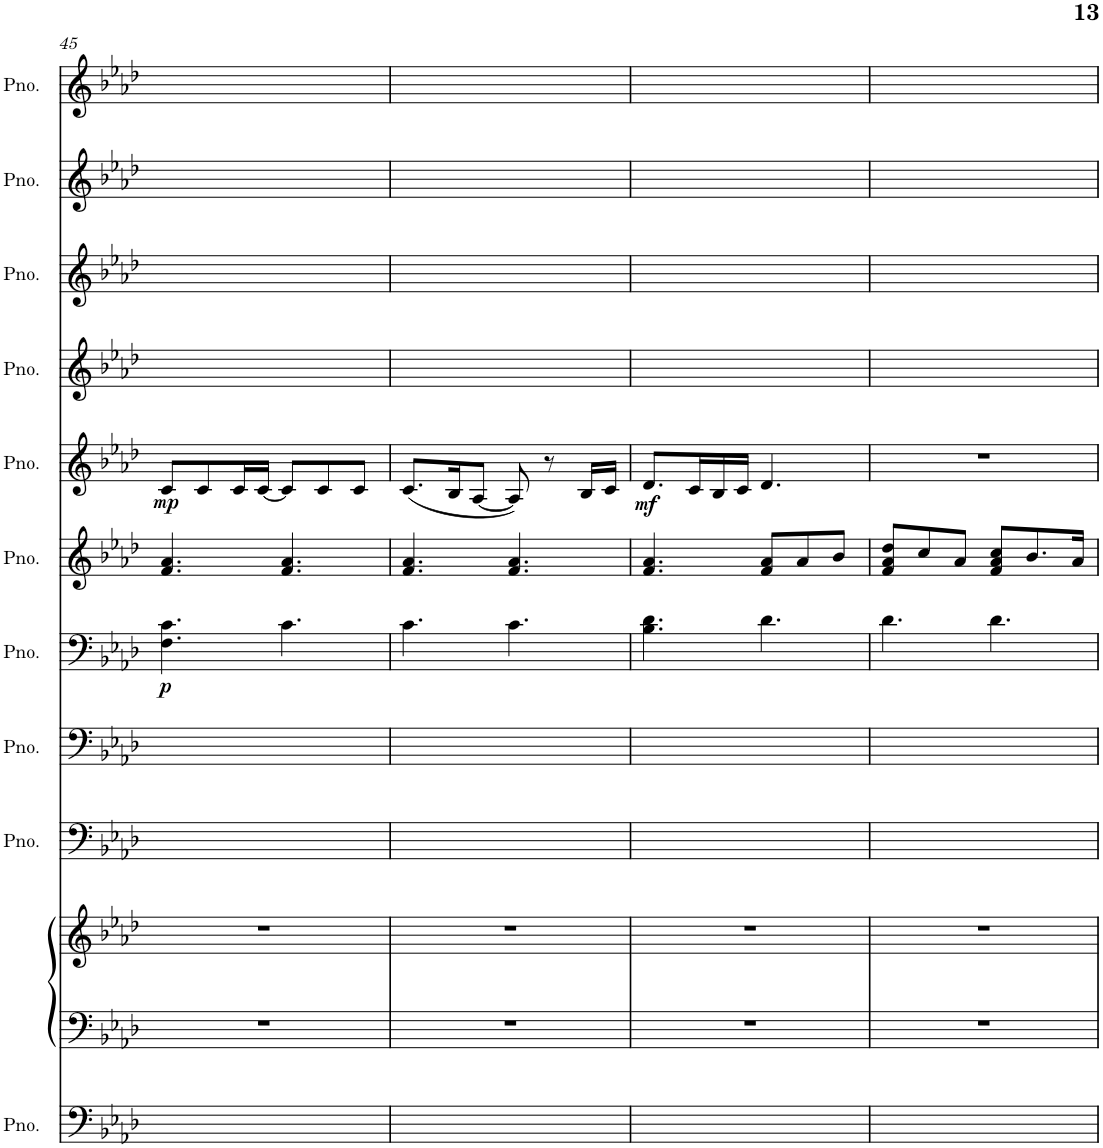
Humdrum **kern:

**kern	**kern	**kern	**kern	**kern	**kern	**dynam	**kern	**kern	**dynam	**kern	**kern	**kern	**kern
*part11	*part10	*part10	*part9	*part8	*part7	*part7	*part6	*part5	*part5	*part4	*part3	*part2	*part1
*staff12	*staff11	*staff10	*staff9	*staff8	*staff7	*staff7	*staff6	*staff5	*staff5	*staff4	*staff3	*staff2	*staff1
*I"Piano	*I"Piano	*	*I"Piano	*I"Piano	*I"Piano	*	*I"Piano	*I"Piano	*	*I"Piano	*I"Piano	*I"Piano	*I"Piano
*I'Pno.	*I'Pno	*	*I'Pno.	*I'Pno.	*I'Pno.	*	*I'Pno.	*I'Pno.	*	*I'Pno.	*I'Pno.	*I'Pno.	*I'Pno.
!!LO:PB:g=z
*clefF4	*clefF4	*clefG2	*clefF4	*clefF4	*clefF4	*	*clefG2	*clefG2	*	*clefG2	*clefG2	*clefG2	*clefG2
*k[b-e-a-d-]	*k[b-e-a-d-]	*k[b-e-a-d-]	*k[b-e-a-d-]	*k[b-e-a-d-]	*k[b-e-a-d-]	*	*k[b-e-a-d-]	*k[b-e-a-d-]	*	*k[b-e-a-d-]	*k[b-e-a-d-]	*k[b-e-a-d-]	*k[b-e-a-d-]
*M6/8	*M6/8	*M6/8	*M6/8	*M6/8	*M6/8	*	*M6/8	*M6/8	*	*M6/8	*M6/8	*M6/8	*M6/8
=45	=45	=45	=45	=45	=45	=45	=45	=45	=45	=45	=45	=45	=45
!	!	!	!	!	!	!LO:DY:b	!	!	!LO:DY:b	!	!	!	!
2.ryy	2.r	2.r	2.ryy	2.ryy	4.F\ 4.c\	p	4.f/ 4.a-/	8c/L	mp	2.ryy	2.ryy	2.ryy	2.ryy
.	.	.	.	.	.	.	.	8c/	.	.	.	.	.
.	.	.	.	.	.	.	.	16c/L	.	.	.	.	.
.	.	.	.	.	.	.	.	[<16c/JJ	.	.	.	.	.
.	.	.	.	.	4.c\	.	4.f/ 4.a-/	8c/L]	.	.	.	.	.
.	.	.	.	.	.	.	.	8c/	.	.	.	.	.
.	.	.	.	.	.	.	.	8c/J	.	.	.	.	.
=46	=46	=46	=46	=46	=46	=46	=46	=46	=46	=46	=46	=46	=46
2.ryy	2.r	2.r	2.ryy	2.ryy	4.c\	.	4.f/ 4.a-/	(<8.c/L	.	2.ryy	2.ryy	2.ryy	2.ryy
.	.	.	.	.	.	.	.	16B-/K	.	.	.	.	.
.	.	.	.	.	.	.	.	[<8A-/J	.	.	.	.	.
.	.	.	.	.	4.c\	.	4.f/ 4.a-/	8A-/])	.	.	.	.	.
.	.	.	.	.	.	.	.	8r	.	.	.	.	.
.	.	.	.	.	.	.	.	16B-/LL	.	.	.	.	.
.	.	.	.	.	.	.	.	16c/JJ	.	.	.	.	.
=47	=47	=47	=47	=47	=47	=47	=47	=47	=47	=47	=47	=47	=47
!	!	!	!	!	!	!	!	!	!LO:DY:b	!	!	!	!
2.ryy	2.r	2.r	2.ryy	2.ryy	4.B-\ 4.d-\	.	4.f/ 4.a-/	8.d-/L	mf	2.ryy	2.ryy	2.ryy	2.ryy
.	.	.	.	.	.	.	.	16c/L	.	.	.	.	.
.	.	.	.	.	.	.	.	16B-/	.	.	.	.	.
.	.	.	.	.	.	.	.	16c/JJ	.	.	.	.	.
.	.	.	.	.	4.d-\	.	8f/ 8a-/L	4.d-/	.	.	.	.	.
.	.	.	.	.	.	.	8a-/	.	.	.	.	.	.
.	.	.	.	.	.	.	8b-/J	.	.	.	.	.	.
=48	=48	=48	=48	=48	=48	=48	=48	=48	=48	=48	=48	=48	=48
2.ryy	2.r	2.r	2.ryy	2.ryy	4.d-\	.	8f/ 8a-/ 8dd-/L	2.r	.	2.ryy	2.ryy	2.ryy	2.ryy
.	.	.	.	.	.	.	8cc/	.	.	.	.	.	.
.	.	.	.	.	.	.	8a-/J	.	.	.	.	.	.
.	.	.	.	.	4.d-\	.	8f/ 8a-/ 8cc/L	.	.	.	.	.	.
.	.	.	.	.	.	.	8.b-/	.	.	.	.	.	.
.	.	.	.	.	.	.	16a-/Jk	.	.	.	.	.	.
=	=	=	=	=	=	=	=	=	=	=	=	=	=
*-	*-	*-	*-	*-	*-	*-	*-	*-	*-	*-	*-	*-	*-
